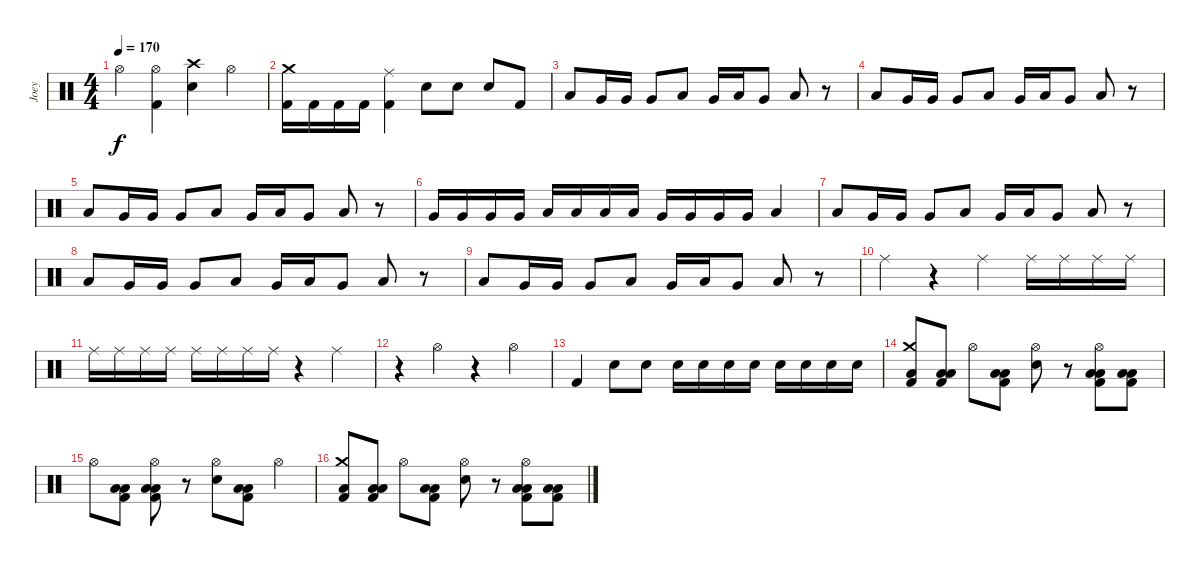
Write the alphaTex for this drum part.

\track ("Joey" "Joey") {instrument percussion}
\staff {score}
\articulation defaults
\ts (4 4)
\tempo 170
\clef neutral
\ks c "Hi-Hat (open)".4{dy f}
("Kick (hit) 2" "Hi-Hat (open)").4 ("Electric Snare (hit)" "Crash high (hit)").4 "Hi-Hat (open)".4 |
("Kick (hit) 2" "Crash medium (hit)").16 "Kick (hit) 2".16 "Kick (hit) 2".16 "Kick (hit) 2".16 ("Kick (hit) 2" "Ride (middle)").4 "Electric Snare (hit)".8 "Electric Snare (hit)".8 "Electric Snare (hit)".8 "Kick (hit) 2".8 |
"Low Tom (hit)".8 "Very Low Tom (hit)".16 "Very Low Tom (hit)".16 "Very Low Tom (hit)".8 "Low Tom (hit)".8 "Very Low Tom (hit)".16 "Low Tom (hit)".16 "Very Low Tom (hit)".8 "Low Tom (hit)".8 r.8 |
"Low Tom (hit)".8 "Very Low Tom (hit)".16 "Very Low Tom (hit)".16 "Very Low Tom (hit)".8 "Low Tom (hit)".8 "Very Low Tom (hit)".16 "Low Tom (hit)".16 "Very Low Tom (hit)".8 "Low Tom (hit)".8 r.8 |
"Low Tom (hit)".8 "Very Low Tom (hit)".16 "Very Low Tom (hit)".16 "Very Low Tom (hit)".8 "Low Tom (hit)".8 "Very Low Tom (hit)".16 "Low Tom (hit)".16 "Very Low Tom (hit)".8 "Low Tom (hit)".8 r.8 |
"Very Low Tom (hit)".16 "Very Low Tom (hit)".16 "Very Low Tom (hit)".16 "Very Low Tom (hit)".16 "Low Tom (hit)".16 "Low Tom (hit)".16 "Low Tom (hit)".16 "Low Tom (hit)".16 "Very Low Tom (hit)".16 "Very Low Tom (hit)".16 "Very Low Tom (hit)".16 "Very Low Tom (hit)".16 "Low Tom (hit)".4 |
"Low Tom (hit)".8 "Very Low Tom (hit)".16 "Very Low Tom (hit)".16 "Very Low Tom (hit)".8 "Low Tom (hit)".8 "Very Low Tom (hit)".16 "Low Tom (hit)".16 "Very Low Tom (hit)".8 "Low Tom (hit)".8 r.8 |
"Low Tom (hit)".8 "Very Low Tom (hit)".16 "Very Low Tom (hit)".16 "Very Low Tom (hit)".8 "Low Tom (hit)".8 "Very Low Tom (hit)".16 "Low Tom (hit)".16 "Very Low Tom (hit)".8 "Low Tom (hit)".8 r.8 |
"Low Tom (hit)".8 "Very Low Tom (hit)".16 "Very Low Tom (hit)".16 "Very Low Tom (hit)".8 "Low Tom (hit)".8 "Very Low Tom (hit)".16 "Low Tom (hit)".16 "Very Low Tom (hit)".8 "Low Tom (hit)".8 r.8 |
"Ride (middle)".4 r.4 "Ride (middle)".4 "Ride (middle)".16 "Ride (middle)".16 "Ride (middle)".16 "Ride (middle)".16 |
"Ride (middle)".16 "Ride (middle)".16 "Ride (middle)".16 "Ride (middle)".16 "Ride (middle)".16 "Ride (middle)".16 "Ride (middle)".16 "Ride (middle)".16 r.4 "Ride (middle)".4 |
r.4 "Hi-Hat (open)".4 r.4 "Hi-Hat (open)".4 |
"Kick (hit) 2".4 "Electric Snare (hit)".8 "Electric Snare (hit)".8 "Electric Snare (hit)".16 "Electric Snare (hit)".16 "Electric Snare (hit)".16 "Electric Snare (hit)".16 "Electric Snare (hit)".16 "Electric Snare (hit)".16 "Electric Snare (hit)".16 "Electric Snare (hit)".16 |
("Low Tom (hit)" "Kick (hit) 2" "Crash medium (hit)").8 ("Low Tom (hit)" "Kick (hit) 2" "Low Floor Tom (hit)").8 "Hi-Hat (open)".8 ("Low Tom (hit)" "Kick (hit) 2" "Low Floor Tom (hit)").8 ("Hi-Hat (open)" "Electric Snare (hit)").8 r.8 ("Hi-Hat (open)" "Low Tom (hit)" "Kick (hit) 2" "Low Floor Tom (hit)").8 ("Low Tom (hit)" "Kick (hit) 2" "Low Floor Tom (hit)").8 |
"Hi-Hat (open)".8 ("Low Tom (hit)" "Kick (hit) 2" "Low Floor Tom (hit)").8 ("Hi-Hat (open)" "Low Tom (hit)" "Kick (hit) 2" "Low Floor Tom (hit)").8 r.8 ("Hi-Hat (open)" "Electric Snare (hit)").8 ("Low Tom (hit)" "Kick (hit) 2" "Low Floor Tom (hit)").8 "Hi-Hat (open)".4 |
("Low Tom (hit)" "Kick (hit) 2" "Crash medium (hit)").8 ("Low Tom (hit)" "Kick (hit) 2" "Low Floor Tom (hit)").8 "Hi-Hat (open)".8 ("Low Tom (hit)" "Kick (hit) 2" "Low Floor Tom (hit)").8 ("Hi-Hat (open)" "Electric Snare (hit)").8 r.8 ("Hi-Hat (open)" "Low Tom (hit)" "Kick (hit) 2" "Low Floor Tom (hit)").8 ("Low Tom (hit)" "Kick (hit) 2" "Low Floor Tom (hit)").8
